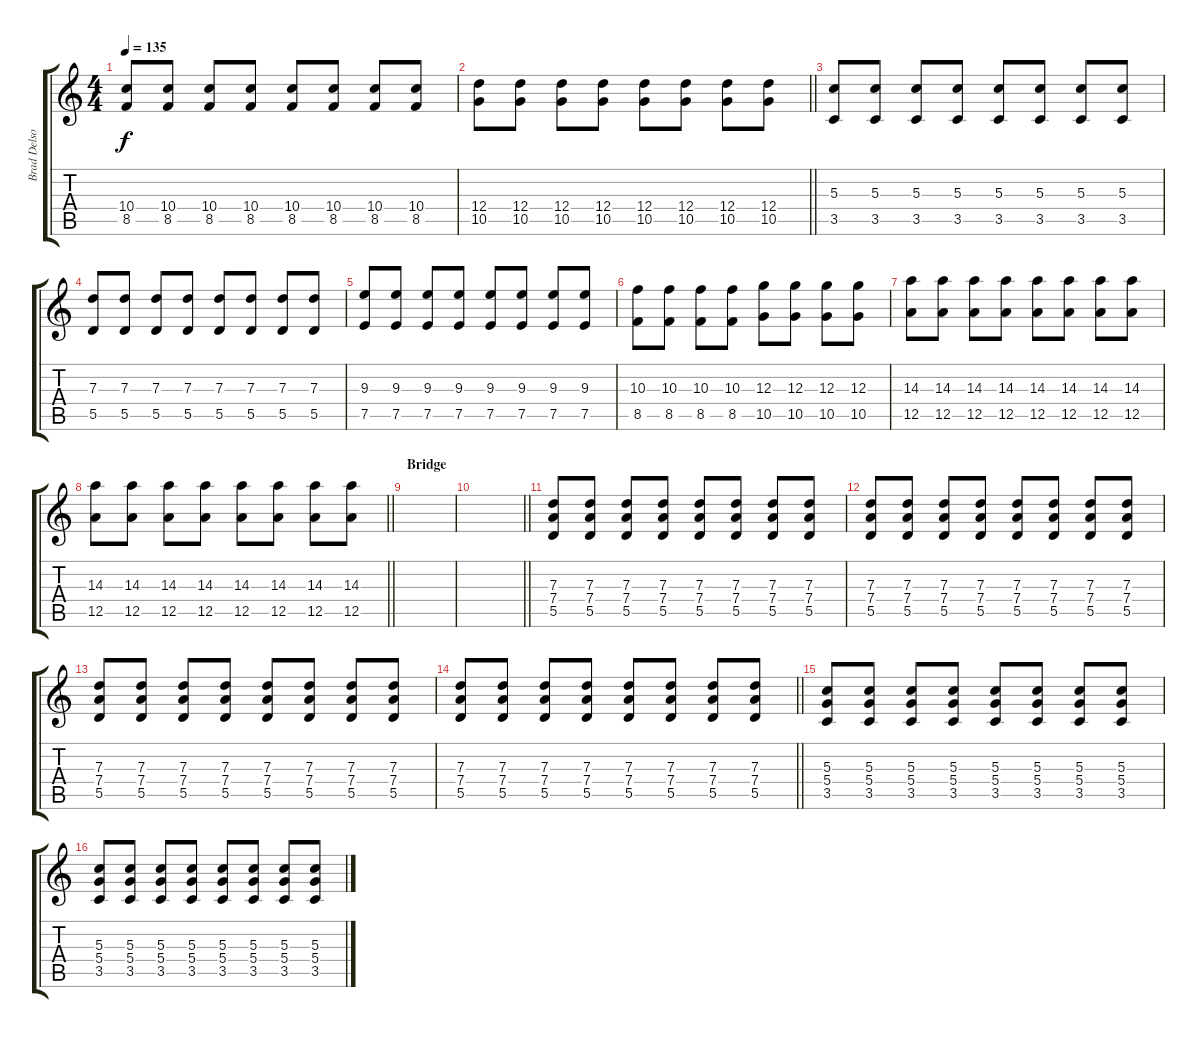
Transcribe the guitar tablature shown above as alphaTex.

\track ("Brad Delson - Guitar" "Brad Delso") {instrument distortionguitar}
\staff {score tabs}
\tuning (E4 B3 G3 D3 A2 E2) {hide}
\ts (4 4)
\tempo 135
\clef g2
\ks c
(10.4 8.5).8{dy f} (10.4 8.5).8 (10.4 8.5).8 (10.4 8.5).8 (10.4 8.5).8 (10.4 8.5).8 (10.4 8.5).8 (10.4 8.5).8 |
\barLineRight lightlight
(12.4 10.5).8 (12.4 10.5).8 (12.4 10.5).8 (12.4 10.5).8 (12.4 10.5).8 (12.4 10.5).8 (12.4 10.5).8 (12.4 10.5).8 |
\section ("" "")
(5.3 3.5).8 (5.3 3.5).8 (5.3 3.5).8 (5.3 3.5).8 (5.3 3.5).8 (5.3 3.5).8 (5.3 3.5).8 (5.3 3.5).8 |
(7.3 5.5).8 (7.3 5.5).8 (7.3 5.5).8 (7.3 5.5).8 (7.3 5.5).8 (7.3 5.5).8 (7.3 5.5).8 (7.3 5.5).8 |
(9.3 7.5).8 (9.3 7.5).8 (9.3 7.5).8 (9.3 7.5).8 (9.3 7.5).8 (9.3 7.5).8 (9.3 7.5).8 (9.3 7.5).8 |
(10.3 8.5).8 (10.3 8.5).8 (10.3 8.5).8 (10.3 8.5).8 (12.3 10.5).8 (12.3 10.5).8 (12.3 10.5).8 (12.3 10.5).8 |
(14.3 12.5).8 (14.3 12.5).8 (14.3 12.5).8 (14.3 12.5).8 (14.3 12.5).8 (14.3 12.5).8 (14.3 12.5).8 (14.3 12.5).8 |
\barLineRight lightlight
(14.3 12.5).8 (14.3 12.5).8 (14.3 12.5).8 (14.3 12.5).8 (14.3 12.5).8 (14.3 12.5).8 (14.3 12.5).8 (14.3 12.5).8 |
\section ("" "Bridge")
|
\barLineRight lightlight
|
(7.3 7.4 5.5).8 (7.3 7.4 5.5).8 (7.3 7.4 5.5).8 (7.3 7.4 5.5).8 (7.3 7.4 5.5).8 (7.3 7.4 5.5).8 (7.3 7.4 5.5).8 (7.3 7.4 5.5).8 |
(7.3 7.4 5.5).8 (7.3 7.4 5.5).8 (7.3 7.4 5.5).8 (7.3 7.4 5.5).8 (7.3 7.4 5.5).8 (7.3 7.4 5.5).8 (7.3 7.4 5.5).8 (7.3 7.4 5.5).8 |
(7.3 7.4 5.5).8 (7.3 7.4 5.5).8 (7.3 7.4 5.5).8 (7.3 7.4 5.5).8 (7.3 7.4 5.5).8 (7.3 7.4 5.5).8 (7.3 7.4 5.5).8 (7.3 7.4 5.5).8 |
\barLineRight lightlight
(7.3 7.4 5.5).8 (7.3 7.4 5.5).8 (7.3 7.4 5.5).8 (7.3 7.4 5.5).8 (7.3 7.4 5.5).8 (7.3 7.4 5.5).8 (7.3 7.4 5.5).8 (7.3 7.4 5.5).8 |
(5.3 5.4 3.5).8 (5.3 5.4 3.5).8 (5.3 5.4 3.5).8 (5.3 5.4 3.5).8 (5.3 5.4 3.5).8 (5.3 5.4 3.5).8 (5.3 5.4 3.5).8 (5.3 5.4 3.5).8 |
(5.3 5.4 3.5).8 (5.3 5.4 3.5).8 (5.3 5.4 3.5).8 (5.3 5.4 3.5).8 (5.3 5.4 3.5).8 (5.3 5.4 3.5).8 (5.3 5.4 3.5).8 (5.3 5.4 3.5).8
